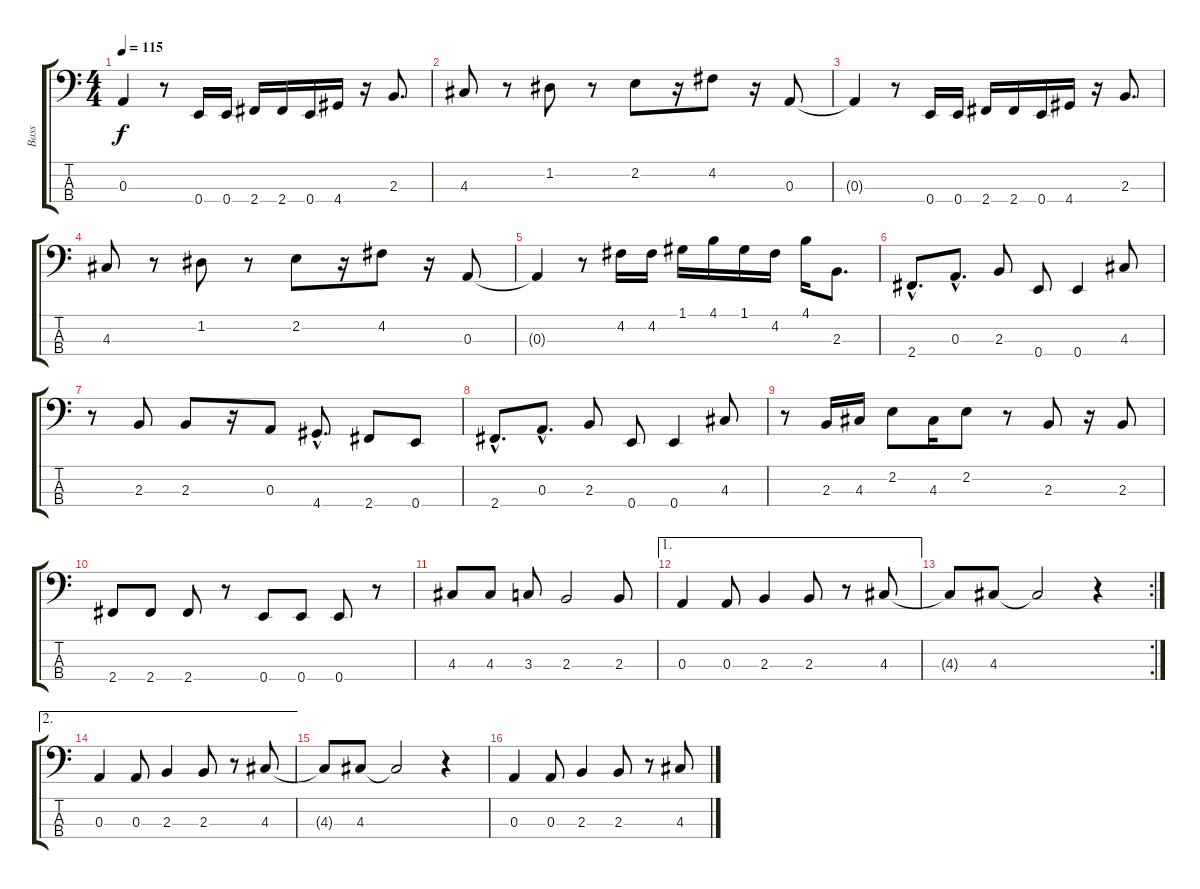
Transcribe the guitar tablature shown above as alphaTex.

\track ("Bass" "Bass") {instrument slapbass1}
\staff {score tabs}
\tuning (G2 D2 A1 E1) {hide}
\ts (4 4)
\tempo 115
\clef f4
\ks c
0.3{t}.4{dy f} r.8 0.4.16 0.4.16 2.4.16 2.4.16 0.4.16 4.4.16 r.16 2.3.8{d} |
4.3.8 r.8 1.2.8 r.8 2.2.8 r.16 4.2.8 r.16 0.3.8 |
0.3{t}.4 r.8 0.4.16 0.4.16 2.4.16 2.4.16 0.4.16 4.4.16 r.16 2.3.8{d} |
4.3.8 r.8 1.2.8 r.8 2.2.8 r.16 4.2.8 r.16 0.3.8 |
0.3{t}.4 r.8 4.2.16 4.2.16 1.1.16 4.1.16 1.1.16 4.2.16 4.1.16 2.3.8{d} |
2.4{hac}.8{d} 0.3{hac}.8{d} 2.3.8 0.4.8 0.4.4 4.3.8 |
r.8 2.3.8 2.3.8 r.16 0.3.8 4.4{hac}.8{d} 2.4.8 0.4.8 |
2.4{hac}.8{d} 0.3{hac}.8{d} 2.3.8 0.4.8 0.4.4 4.3.8 |
r.8 2.3.16 4.3.16 2.2.8 4.3.16 2.2.8 r.8 2.3.8 r.16 2.3.8 |
2.4.8 2.4.8 2.4.8 r.8 0.4.8 0.4.8 0.4.8 r.8 |
4.3.8 4.3.8 3.3.8 2.3.2 2.3.8 |
\ae 1
0.3.4 0.3.8 2.3.4 2.3.8 r.8 4.3.8 |
\rc 2
4.3{t}.8 4.3.8 4.3{t}.2 r.4 |
\ae 2
0.3.4 0.3.8 2.3.4 2.3.8 r.8 4.3.8 |
4.3{t}.8 4.3.8 4.3{t}.2 r.4 |
0.3.4 0.3.8 2.3.4 2.3.8 r.8 4.3.8
